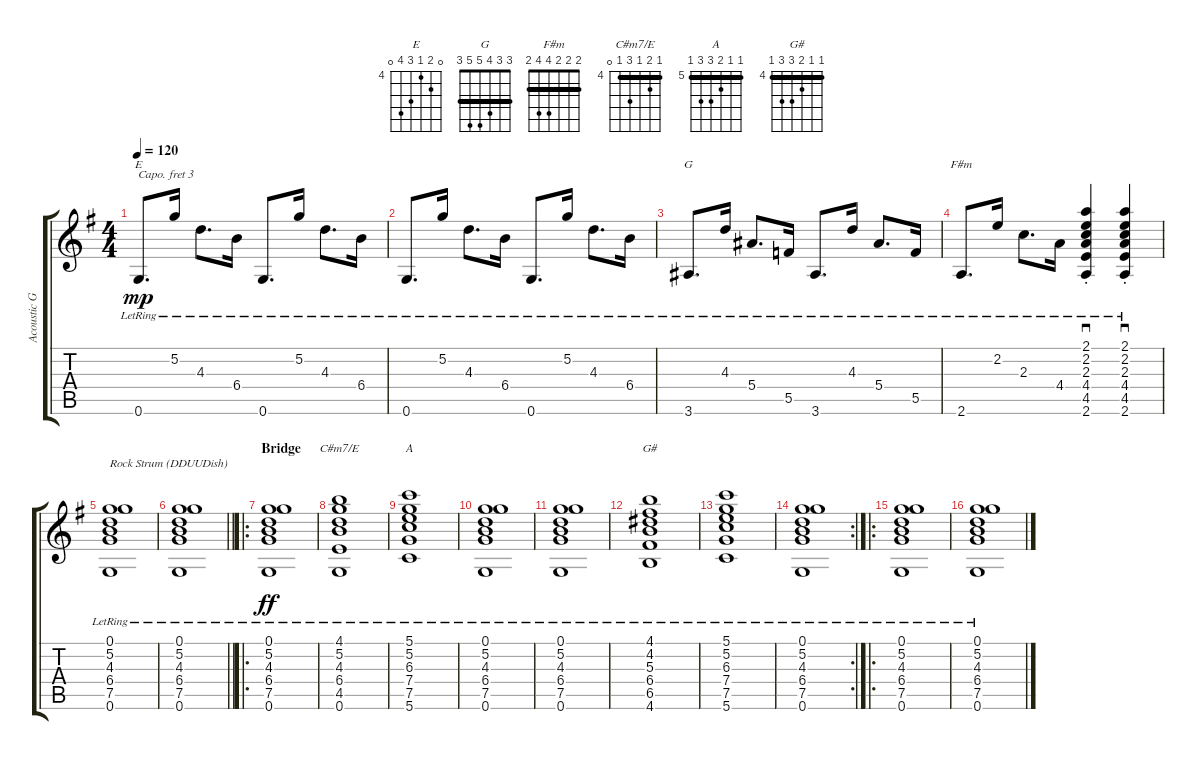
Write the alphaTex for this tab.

\track ("Acoustic Guitar" "Acoustic G") {instrument acousticguitarsteel}
\staff {score tabs}
\capo 3
\tuning (E4 B3 G3 D3 A2 E2) {hide}
\chord ("E" 0 5 4 6 7 0) {firstfret 4}
\chord ("G" 3 3 4 5 5 3) {barre 3}
\chord ("F#m" 2 2 2 4 4 2) {barre 2}
\chord ("C#m7/E" 4 5 4 6 4 0) {firstfret 4 barre 4}
\chord ("A" 5 5 6 7 7 5) {firstfret 5 barre 5}
\chord ("G#" 4 4 5 6 6 4) {firstfret 4 barre 4}
\ts (4 4)
\tempo 120
\clef g2
\ks g
0.6{lr}.8{d ch "E" dy mp} 5.2{lr}.16 4.3{lr}.8{d} 6.4{lr}.16 0.6{lr}.8{d} 5.2{lr}.16 4.3{lr}.8{d} 6.4{lr}.16 |
0.6{lr}.8{d} 5.2{lr}.16 4.3{lr}.8{d} 6.4{lr}.16 0.6{lr}.8{d} 5.2{lr}.16 4.3{lr}.8{d} 6.4{lr}.16 |
3.6{lr}.8{d ch "G"} 4.3{lr}.16 5.4{lr}.8{d} 5.5{lr}.16 3.6{lr}.8{d} 4.3{lr}.16 5.4{lr}.8{d} 5.5{lr}.16 |
2.6{lr}.8{d ch "F#m"} 2.2{lr}.16 2.3{lr}.8{d} 4.4{lr}.16 (2.1{lr} 2.2{lr} 2.3{lr} 4.4{lr} 4.5{lr} 2.6{st lr}).4{sd} (2.1{lr} 2.2{lr} 2.3{lr} 4.4{lr} 4.5{lr} 2.6{st lr}).4{sd} |
(0.1{lr} 5.2{lr} 4.3{lr} 6.4{lr} 7.5{lr} 0.6{lr}).1{txt "Rock Strum (DDUUDish)"} |
\barLineRight lightlight
(0.1{lr} 5.2{lr} 4.3{lr} 6.4{lr} 7.5{lr} 0.6{lr}).1 |
\ro
\section ("" "Bridge")
(0.1{lr} 5.2{lr} 4.3{lr} 6.4{lr} 7.5{lr} 0.6{lr}).1{dy ff} |
(4.1{lr} 5.2{lr} 4.3{lr} 6.4{lr} 4.5{lr} 0.6{lr}).1{ch "C#m7/E"} |
(5.1{lr} 5.2{lr} 6.3{lr} 7.4{lr} 7.5{lr} 5.6{lr}).1{ch "A"} |
(0.1{lr} 5.2{lr} 4.3{lr} 6.4{lr} 7.5{lr} 0.6{lr}).1 |
(0.1{lr} 5.2{lr} 4.3{lr} 6.4{lr} 7.5{lr} 0.6{lr}).1 |
(4.1{lr} 4.2{lr} 5.3{lr} 6.4{lr} 6.5{lr} 4.6{lr}).1{ch "G#"} |
(5.1{lr} 5.2{lr} 6.3{lr} 7.4{lr} 7.5{lr} 5.6{lr}).1 |
\rc 2
(0.1{lr} 5.2{lr} 4.3{lr} 6.4{lr} 7.5{lr} 0.6{lr}).1 |
\ro
(0.1{lr} 5.2{lr} 4.3{lr} 6.4{lr} 7.5{lr} 0.6{lr}).1 |
(0.1{lr} 5.2{lr} 4.3{lr} 6.4{lr} 7.5{lr} 0.6{lr}).1
